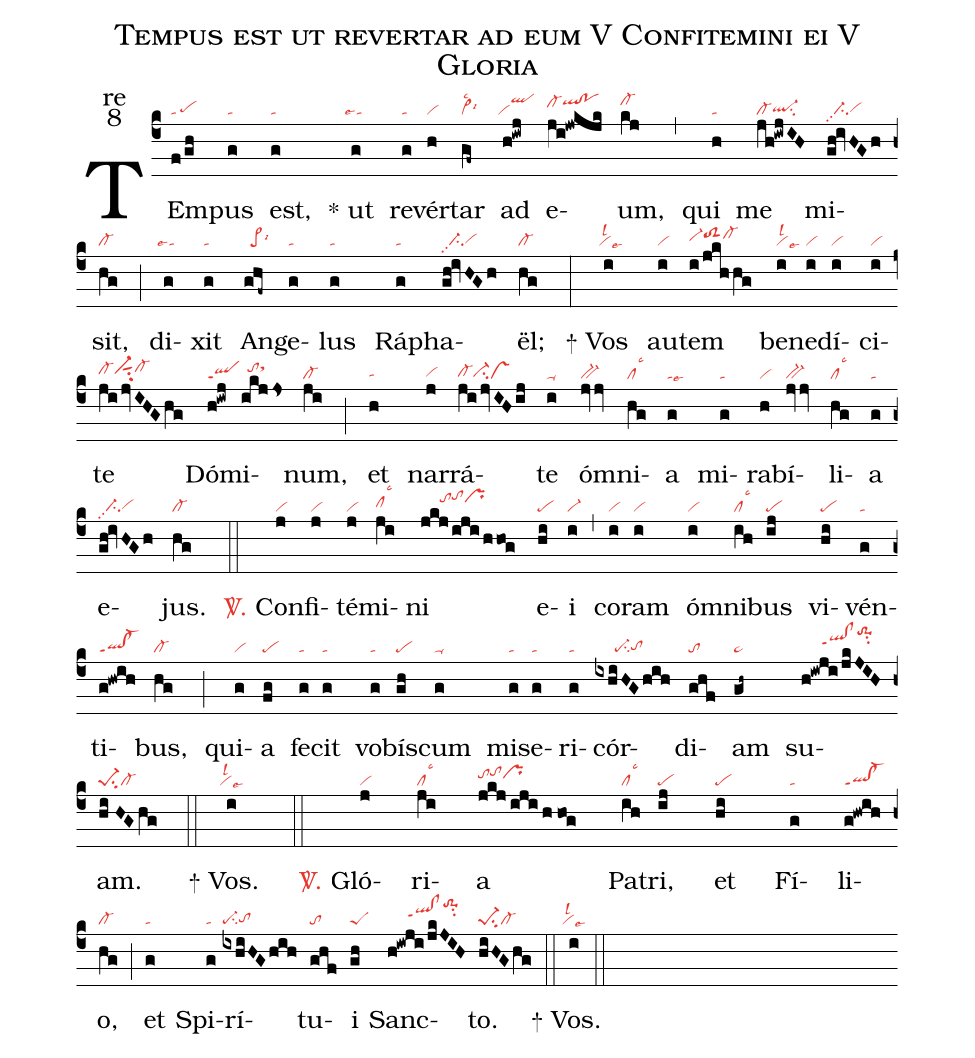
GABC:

name:Tempus est ut revertar ad eum V Confitemini ei V Gloria;
office-part:re;
mode:8;
nabc-lines:1;
%%
(c4) TEm(f/gh|ta/pehg)pus(g|ta) est,(g|ta) <sp>*</sp> ut(g|``talse1) re(g|ta)vér(h|vi)tar(gf~|vi>lsi6lsc2) ad(h!iwj|`viqlhk) e(ji!jwkjk|cl-hiqlhj!pohj)um,(kj|cl-hj) (,) qui(h|ta) me(jh!iwjIH|cl-ql-hgsu2) mi(gh!ivHGh|//ci-pp2vihg)sit,(hg|cl-) (;) di(g|``talse1)xit(g|ta) An(ghf~|//pe>lsi6)ge(g|ta)lus(g|ta) Rá(g|ta)pha(gh!ivHGh|//ci-pp2vihg)ël;(hg|cl-) (:)

<sp>+</sp> Vos(i|`vilsl2lse9) au(i|vi)tem(i/jkhhg|vi-hhtoS2hicl-hi) be(i|vilsl2lse9)ne(i|vi)dí(i|vi)ci(i|vi)te(ji/jvIHGhg|cl-hhvi-hhsut1su2cl-hi) Dó(h!iwj|qlppt1)mi(ikjjs|//tohisthj)num,(ji|cl-) (;) et(h|tahg) nar(j|vihg)rá(ji/jvIHij|cl-hgci-hgvs)te(i|ta-) óm(jvjv|bv-)ni(hg|cllsc3)a(g|talse9) mi(g|ta)ra(h|vi)bí(jvjv|bv-)li(hg|cllsc3)a(g|ta) e(gh!ivHGh|//ci-pp2vihg)jus.(hg|cl-) (::)

<c><sp>V/</sp>.</c> Con(j|vi)fi(j|vi)té(j|vi)mi(ji|clhhlsc3)ni(jkj/iji/hhog|//////tohjtohkprhj) e(hi|pe)i(i|vi-) (,) co(i|vi)ram(i|vi) óm(i|vi)ni(ih|cllsc3)bus(ij|pe) vi(hi|pe)vén(g|ta)ti(g!hwih|ql!cl-ppt1)bus,(hg|cl-) (;) qui(g|vi)a(fg|pe) fe(g|ta)cit(g|ta) vo(g|ta)bís(gh|pe)cum(g|ta-) mi(g|ta)se(g|ta)ri(g|ta)cór(ixhiHGhih|//////pe-su2tohg)di(ghf|to)am(gh~|pe~) su(h!iwji/jkJIH|//////qlhi!clhippt1to-1hmsu2)am.(hiHGhg|pe-1su2cl-) (::)
<sp>+</sp> Vos.(i|``vilsl2lse9) (::)

<c><sp>V/</sp>.</c> Gló(j|vi)ri(ji|cllsc3)a(jkj/iji/hhog|tohitohjprhi) Pa(ih|cllsc3)tri,(ij|pe) et(hi|pe) Fí(g|ta)li(g!hwihz|ql!cl-ppt1)o,(hg|cl-) (;) et(g|ta) Spi(g|ta)rí(ixhiHG/hih|pe-su2tohg)tu(ghf|to)i(gh|peS) Sanc(h!iwji/jkJIH|//////qlhi!clhippt1to-1hmsu2)to.(hiHGhg|pe-1su2cl-) (::)
<sp>+</sp> Vos.(i|``vilsl2lse9) (::)
